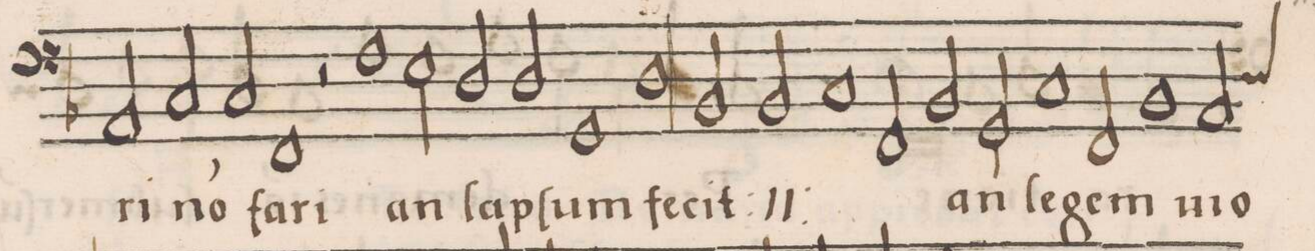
**kern	**text	**text
*I"BASSVS	*	*
*clefF4	*	*
*k[b-]	*	*
*met(C)	*	*
*M2/1	*	*
2AA/	-ri	.
2C/	no(n)	.
2C/	fa-	.
=61-	=61-	=61-
1FF	-ri	.
2r	.	.
1F\	an	.
=62-	=62-	=62-
2E\	.	.
2D/	lap-	.
2D/	-ſum	.
=63-	=63-	=63-
1GG	.	.
1D	fe-	.
=64	=64-	=64-
2BB-/	-cit	.
*	*ij	*
2BB-/	lap-	.
1C	-ſum	.
=65-	=65-	=65-
2FF/	fe-	.
2BB-/	-cit	.
*	*Xij	*
1GG	an	.
=66-	=66-	=66-
1C	le-	.
2FF/	-gem	.
1BB-/	ui-	.
=67-	=67-	=67-
*custos:D	*	*
2AA/	-o-	.
*lig	*	*
*-	*-	*-
